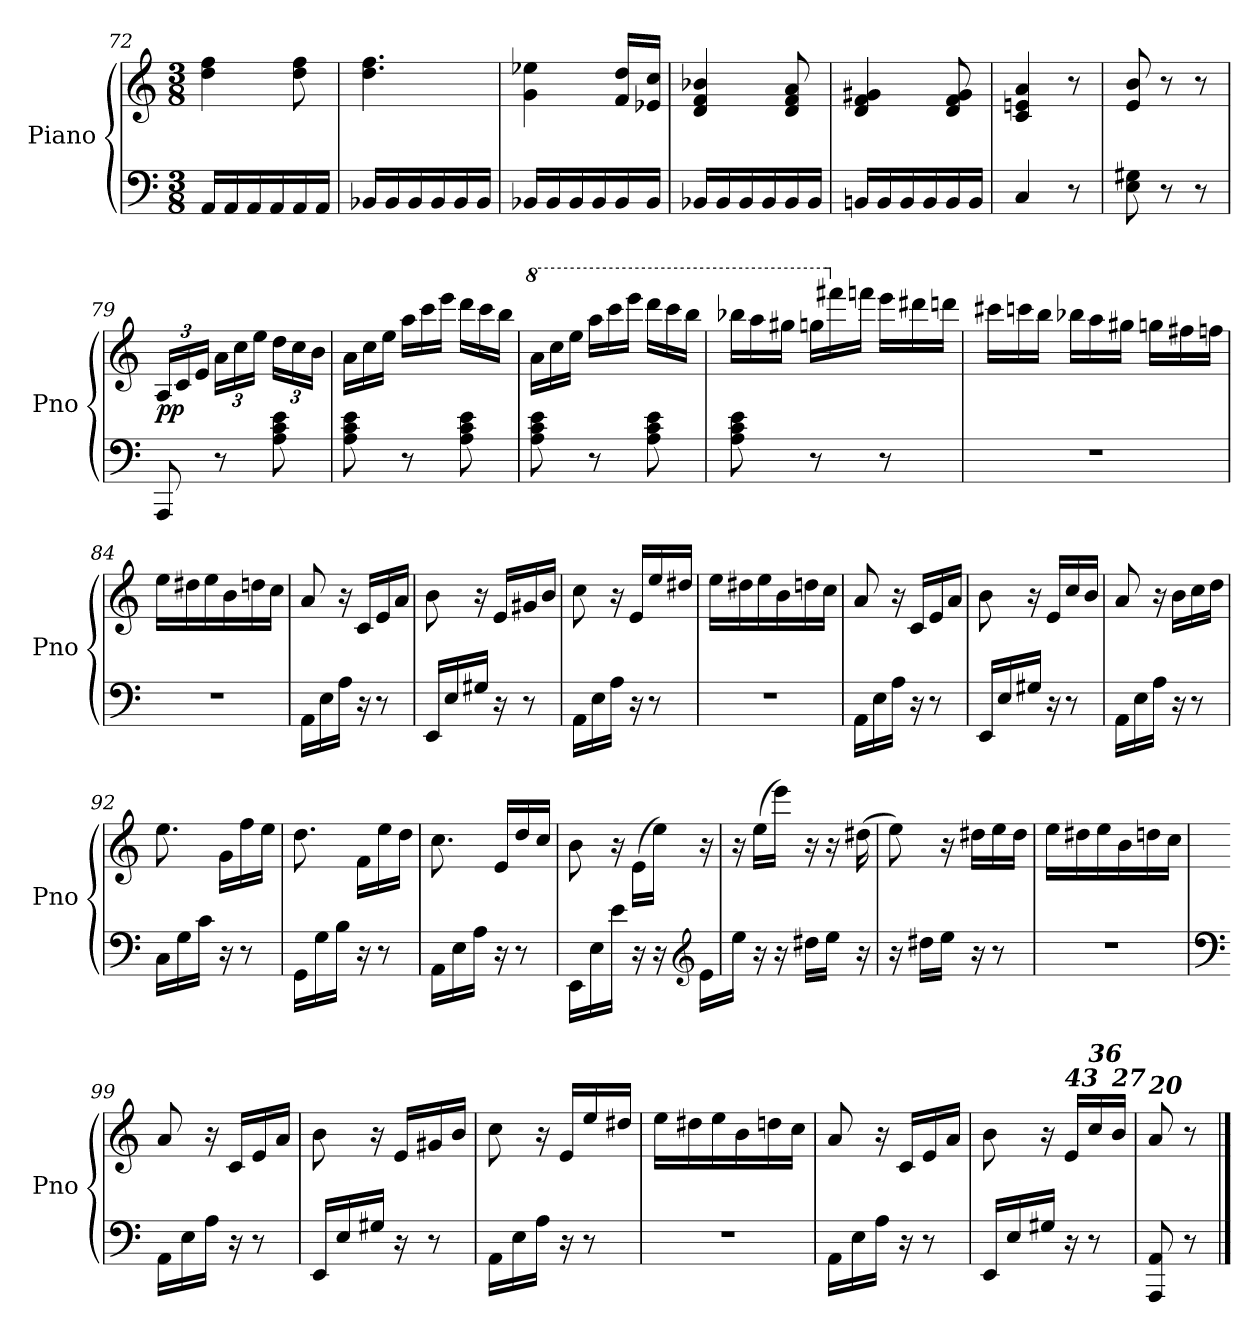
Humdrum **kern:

**kern	**kern	**dynam
*part1	*part1	*part1
*staff2	*staff1	*staff1/2
*I"Piano	*	*
*I'Pno	*	*
*clefF4	*clefG2	*
*k[]	*k[]	*
*M3/8	*M3/8	*
=72	=72	=72
16AA/LL	4dd\ 4ff\	.
16AA/	.	.
16AA/	.	.
16AA/	.	.
16AA/	8dd\ 8ff\	.
16AA/JJ	.	.
=73	=73	=73
16BB-X/LL	4.dd\ 4.ff\	.
16BB-/	.	.
16BB-/	.	.
16BB-/	.	.
16BB-/	.	.
16BB-/JJ	.	.
=74	=74	=74
16BB-X/LL	4g\ 4ee-X\	.
16BB-/	.	.
16BB-/	.	.
16BB-/	.	.
16BB-/	16f/ 16dd/LL	.
16BB-/JJ	16e-X/ 16cc/JJ	.
=75	=75	=75
16BB-X/LL	4d/ 4f/ 4b-X/	.
16BB-/	.	.
16BB-/	.	.
16BB-/	.	.
16BB-/	8d/ 8f/ 8a/	.
16BB-/JJ	.	.
=76	=76	=76
16BBn/LL	4d/ 4f/ 4g#X/	.
16BB/	.	.
16BB/	.	.
16BB/	.	.
16BB/	8d/ 8f/ 8g#/	.
16BB/JJ	.	.
=77	=77	=77
4C/	4c/ 4en/ 4a/	.
8r	8r	.
=78	=78	=78
8E\ 8G#X\	8e/ 8b/	.
8r	8r	.
8r	8r	.
!!LO:PB:g=z
=79	=79	=79
*	*Xbrackettup	*
!	!	!LO:DY:b
8AAA/	24A/LL	pp
.	24c/	.
.	24e/JJ	.
8r	24a\LL	.
.	24cc\	.
.	24ee\JJ	.
8A\ 8c\ 8e\	24dd\LL	.
.	24cc\	.
.	24b\JJ	.
=80	=80	=80
*	*Xtuplet	*
8A\ 8c\ 8e\	24a\LL	.
.	24cc\	.
.	24ee\JJ	.
8r	24aa\LL	.
.	24ccc\	.
.	24eee\JJ	.
8A\ 8c\ 8e\	24ddd\LL	.
.	24ccc\	.
.	24bb\JJ	.
=81	=81	=81
*	*8va	*
8A\ 8c\ 8e\	24aa\LL	.
.	24ccc\	.
.	24eee\JJ	.
8r	24aaa\LL	.
.	24cccc\	.
.	24eeee\JJ	.
8A\ 8c\ 8e\	24dddd\LL	.
.	24cccc\	.
.	24bbb\JJ	.
=82	=82	=82
8A\ 8c\ 8e\	24bbb-X\LL	.
.	24aaa\	.
.	24ggg#X\JJ	.
8r	24gggn\LL	.
*	*X8va	*
.	24fff#X\	.
.	24fffn\JJ	.
8r	24eee\LL	.
.	24ddd#X\	.
.	24dddn\JJ	.
!!LO:LB:g=z
=83	=83	=83
4.r	24ccc#X\LL	.
.	24cccn\	.
.	24bb\JJ	.
.	24bb-X\LL	.
.	24aa\	.
.	24gg#X\JJ	.
.	24ggn\LL	.
.	24ff#X\	.
.	24ffn\JJ	.
=84	=84	=84
4.r	16ee\LL	.
.	16dd#X\	.
.	16ee\	.
.	16b\	.
.	16ddn\	.
.	16cc\JJ	.
=85	=85	=85
16AA\LL	8a/	.
16E\	.	.
16A\JJ	16r	.
16r	16c/LL	.
8r	16e/	.
.	16a/JJ	.
=86	=86	=86
16EE/LL	8b\	.
16E/	.	.
16G#X/JJ	16r	.
16r	16e/LL	.
8r	16g#X/	.
.	16b/JJ	.
=87	=87	=87
16AA\LL	8cc\	.
16E\	.	.
16A\JJ	16r	.
16r	16e/LL	.
8r	16ee/	.
.	16dd#X/JJ	.
=88	=88	=88
4.r	16ee\LL	.
.	16dd#X\	.
.	16ee\	.
.	16b\	.
.	16ddn\	.
.	16cc\JJ	.
!!LO:LB:g=z
=89	=89	=89
16AA\LL	8a/	.
16E\	.	.
16A\JJ	16r	.
16r	16c/LL	.
8r	16e/	.
.	16a/JJ	.
=90	=90	=90
16EE/LL	8b\	.
16E/	.	.
16G#X/JJ	16r	.
16r	16e/LL	.
8r	16cc/	.
.	16b/JJ	.
=91	=91	=91
16AA\LL	8a/	.
16E\	.	.
16A\JJ	16r	.
16r	16b\LL	.
8r	16cc\	.
.	16dd\JJ	.
=92	=92	=92
16C\LL	8.ee\	.
16G\	.	.
16c\JJ	.	.
16r	16g\LL	.
8r	16ff\	.
.	16ee\JJ	.
=93	=93	=93
16GG\LL	8.dd\	.
16G\	.	.
16B\JJ	.	.
16r	16f\LL	.
8r	16ee\	.
.	16dd\JJ	.
=94	=94	=94
16AA\LL	8.cc\	.
16E\	.	.
16A\JJ	.	.
16r	16e/LL	.
8r	16dd/	.
.	16cc/JJ	.
=95	=95	=95
16EE\LL	8b\	.
16E\	.	.
16e\JJ	16r	.
16r	(>16e\LL	.
16r	16ee\JJ)	.
*clefG2	*	*
16e\LL	16r	.
=96	=96	=96
16ee\JJ	16r	.
16r	(>16ee\LL	.
16r	16eee\JJ)	.
16dd#X\LL	16r	.
16ee\JJ	16r	.
16r	(>16dd#X\	.
!!LO:LB:g=z
=97	=97	=97
16r	8ee\)	.
16dd#X\LL	.	.
16ee\JJ	16r	.
16r	16dd#X\LL	.
8r	16ee\	.
.	16dd#\JJ	.
=98	=98	=98
4.r	16ee\LL	.
.	16dd#X\	.
.	16ee\	.
.	16b\	.
.	16ddn\	.
.	16cc\JJ	.
=99	=99	=99
*clefF4	*	*
16AA\LL	8a/	.
16E\	.	.
16A\JJ	16r	.
16r	16c/LL	.
8r	16e/	.
.	16a/JJ	.
=100	=100	=100
16EE/LL	8b\	.
16E/	.	.
16G#X/JJ	16r	.
16r	16e/LL	.
8r	16g#X/	.
.	16b/JJ	.
=101	=101	=101
16AA\LL	8cc\	.
16E\	.	.
16A\JJ	16r	.
16r	16e/LL	.
8r	16ee/	.
.	16dd#X/JJ	.
=102	=102	=102
4.r	16ee\LL	.
.	16dd#X\	.
.	16ee\	.
.	16b\	.
.	16ddn\	.
.	16cc\JJ	.
=103	=103	=103
16AA\LL	8a/	.
16E\	.	.
16A\JJ	16r	.
16r	16c/LL	.
8r	16e/	.
.	16a/JJ	.
!!LO:LB:g=z
=104	=104	=104
16EE/LL	8b\	.
16E/	.	.
16G#X/JJ	16r	.
!	!LO:TX:a:Bi:t=43	!
16r	16e/LL	.
!	!LO:TX:a:Bi:t=36	!
8r	16cc/	.
!	!LO:TX:a:Bi:t=27	!
.	16b/JJ	.
=105	=105	=105
!	!LO:TX:a:Bi:t=20	!
8AAA/ 8AA/	8a/	.
8r	8r	.
==	==	==
*-	*-	*-
